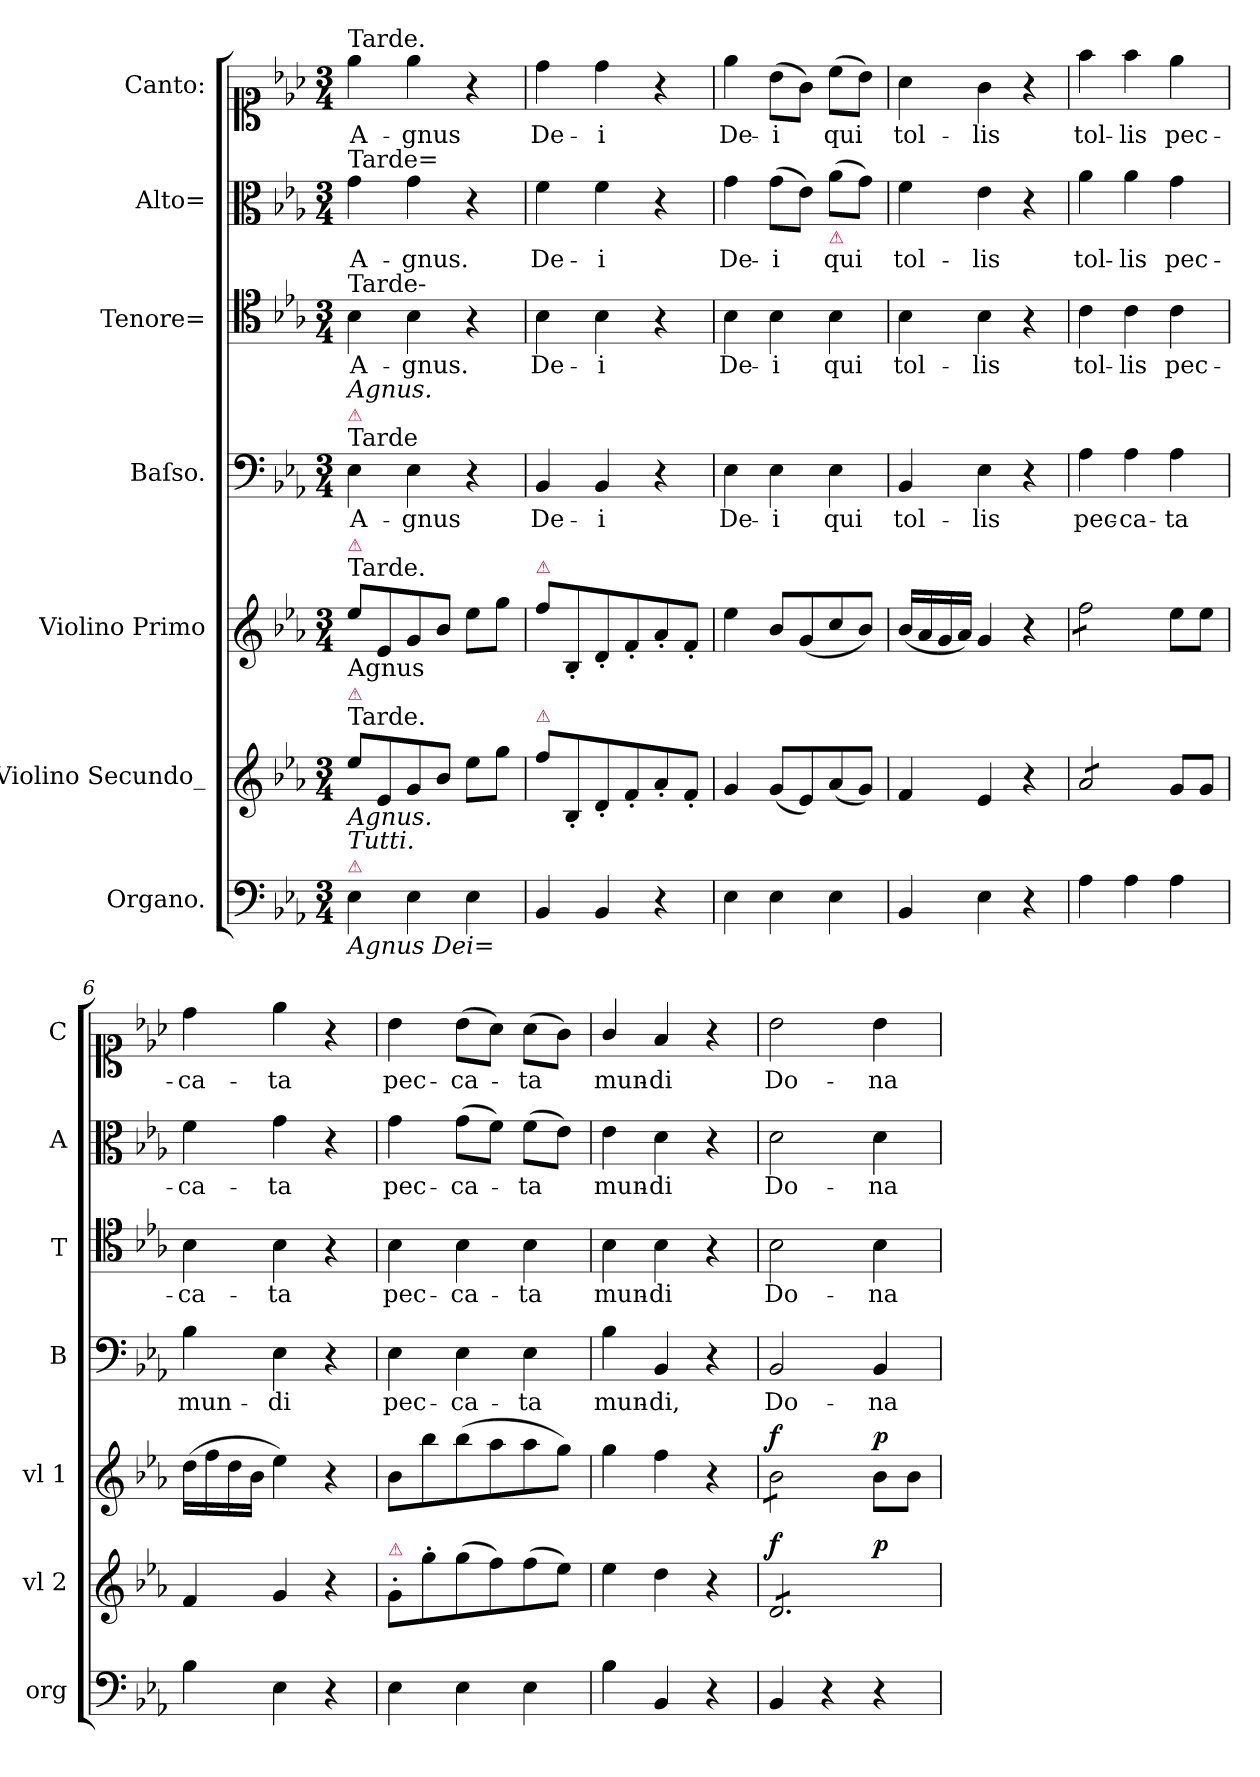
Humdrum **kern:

**kern	**kern	**dynam	**kern	**dynam	**kern	**text	**kern	**text	**kern	**text	**kern	**text
*part7	*part6	*part6	*part5	*part5	*part4	*part4	*part3	*part3	*part2	*part2	*part1	*part1
*staff7	*staff6	*staff6	*staff5	*staff5	*staff4	*staff4	*staff3	*staff3	*staff2	*staff2	*staff1	*staff1
*I"Organo.	*I"Violino Secundo_	*	*I"Violino Primo	*	*I"Baſso.	*	*I"Tenore=	*	*I"Alto=	*	*I"Canto:	*
*I'org	*I'vl 2	*	*I'vl 1	*	*I'B	*	*I'T	*	*I'A	*	*I'C	*
*clefF4	*clefG2	*	*clefG2	*	*clefF4	*	*clefC4	*	*clefC3	*	*clefC1	*
*k[b-e-a-]	*k[b-e-a-]	*	*k[b-e-a-]	*	*k[b-e-a-]	*	*k[b-e-a-]	*	*k[b-e-a-]	*	*k[b-e-a-]	*
*E-:	*E-:	*	*E-:	*	*E-:	*	*E-:	*	*E-:	*	*E-:	*
*M3/4	*M3/4	*	*M3/4	*	*M3/4	*	*M3/4	*	*M3/4	*	*M3/4	*
=1	=1	=1	=1	=1	=1	=1	=1	=1	=1	=1	=1	=1
!	!	!	!	!	!	!	!	!	!	!	!LO:TX:a:t=Tarde.	!
!	!	!	!	!	!	!	!	!	!LO:TX:a:t=Tarde=	!	!	!
!	!	!	!	!	!	!	!LO:TX:a:t=Tarde-	!	!	!	!	!
!	!	!	!	!	!LO:TX:a:t=Tarde	!	!	!	!	!	!	!
!	!	!	!	!	!LO:TX:a:color=crimson:t=⚠	!	!	!	!	!	!	!
!	!	!	!	!	!LO:TX:a:i:t=Agnus.	!	!	!	!	!	!	!
!	!	!	!LO:TX:b:t=Agnus	!	!	!	!	!	!	!	!	!
!	!	!	!LO:TX:a:t=Tarde.	!	!	!	!	!	!	!	!	!
!	!	!	!LO:TX:a:color=crimson:t=⚠	!	!	!	!	!	!	!	!	!
!	!LO:TX:b:i:t=Agnus.	!	!	!	!	!	!	!	!	!	!	!
!	!LO:TX:a:t=Tarde.	!	!	!	!	!	!	!	!	!	!	!
!	!LO:TX:a:color=crimson:t=⚠	!	!	!	!	!	!	!	!	!	!	!
!LO:TX:a:color=crimson:t=⚠	!	!	!	!	!	!	!	!	!	!	!	!
!LO:TX:b:i:t=Agnus Dei=	!	!	!	!	!	!	!	!	!	!	!	!
!LO:TX:a:i:t=Tutti.	!	!	!	!	!	!	!	!	!	!	!	!
4E-\	8ee-\L	.	8ee-\L	.	4E-\	A-	4B-\	A-	4g\	A-	4ee-\	A-
.	8e-/	.	8e-/	.	.	.	.	.	.	.	.	.
4E-\	8g/	.	8g/	.	4E-\	-gnus	4B-\	-gnus.	4g\	-gnus.	4ee-\	-gnus
.	8b-/J	.	8b-/J	.	.	.	.	.	.	.	.	.
4E-\	8ee-\L	.	8ee-\L	.	4r	.	4r	.	4r	.	4r	.
.	8gg\J	.	8gg\J	.	.	.	.	.	.	.	.	.
=2	=2	=2	=2	=2	=2	=2	=2	=2	=2	=2	=2	=2
!	!	!	!LO:TX:a:color=crimson:t=⚠	!	!	!	!	!	!	!	!	!
!	!LO:TX:a:color=crimson:t=⚠	!	!	!	!	!	!	!	!	!	!	!
4BB-/	8ff\L	.	8ff\L	.	4BB-/	De-	4B-\	De-	4f\	De-	4dd\	De-
.	8B-'/	.	8B-'/	.	.	.	.	.	.	.	.	.
4BB-/	8d'/	.	8d'/	.	4BB-/	-i	4B-\	-i	4f\	-i	4dd\	-i
.	8f'/	.	8f'/	.	.	.	.	.	.	.	.	.
4r	8a-'/	.	8a-'/	.	4r	.	4r	.	4r	.	4r	.
.	8f'/J	.	8f'/J	.	.	.	.	.	.	.	.	.
=3	=3	=3	=3	=3	=3	=3	=3	=3	=3	=3	=3	=3
4E-\	4g/	.	4ee-\	.	4E-\	De-	4B-\	De-	4g\	De-	4ee-\	De-
4E-\	(8g/L	.	8b-/L	.	4E-\	-i	4B-\	-i	(8g\L	-i	(8b-\L	-i
.	8e-/)	.	(8g/	.	.	.	.	.	8e-\J)	.	8g\J)	.
!	!	!	!	!	!	!	!	!	!LO:TX:b:color=crimson:t=⚠	!	!	!
4E-\	(8a-/	.	8cc/	.	4E-\	qui	4B-\	qui	(8a-\L	qui	(8cc\L	qui
.	8g/J)	.	8b-/J)	.	.	.	.	.	8g\J)	.	8b-\J)	.
=4	=4	=4	=4	=4	=4	=4	=4	=4	=4	=4	=4	=4
4BB-/	4f/	.	(16b-/LL	.	4BB-/	tol-	4B-\	tol-	4f\	tol-	4a-\	tol-
.	.	.	16a-/	.	.	.	.	.	.	.	.	.
.	.	.	16g/	.	.	.	.	.	.	.	.	.
.	.	.	16a-/JJ)	.	.	.	.	.	.	.	.	.
4E-\	4e-/	.	4g/	.	4E-\	-lis	4B-\	-lis	4e-\	-lis	4g\	-lis
4r	4r	.	4r	.	4r	.	4r	.	4r	.	4r	.
=5	=5	=5	=5	=5	=5	=5	=5	=5	=5	=5	=5	=5
*	*tremolo	*	*	*	*	*	*	*	*	*	*	*
*	*	*	*tremolo	*	*	*	*	*	*	*	*	*
4A-\	8a-/L	.	8ff\L	.	4A-\	pec-	4c\	tol-	4a-\	tol-	4ff\	tol-
.	8a-/	.	8ff\	.	.	.	.	.	.	.	.	.
4A-\	8a-/	.	8ff\	.	4A-\	-ca-	4c\	-lis	4a-\	-lis	4ff\	-lis
.	8a-/J	.	8ff\J	.	.	.	.	.	.	.	.	.
*	*	*	*Xtremolo	*	*	*	*	*	*	*	*	*
*	*Xtremolo	*	*	*	*	*	*	*	*	*	*	*
4A-\	8g/L	.	8ee-\L	.	4A-\	-ta	4c\	pec-	4g\	pec-	4ee-\	pec-
.	8g/J	.	8ee-\J	.	.	.	.	.	.	.	.	.
=6	=6	=6	=6	=6	=6	=6	=6	=6	=6	=6	=6	=6
4B-\	4f/	.	(16dd\LL	.	4B-\	mun-	4B-\	-ca-	4f\	-ca-	4dd\	-ca-
.	.	.	16ff\	.	.	.	.	.	.	.	.	.
.	.	.	16dd\	.	.	.	.	.	.	.	.	.
.	.	.	16b-\JJ	.	.	.	.	.	.	.	.	.
4E-\	4g/	.	4ee-\)	.	4E-\	-di	4B-\	-ta	4g\	-ta	4ee-\	-ta
4r	4r	.	4r	.	4r	.	4r	.	4r	.	4r	.
=7	=7	=7	=7	=7	=7	=7	=7	=7	=7	=7	=7	=7
!	!LO:TX:a:color=crimson:t=⚠	!	!	!	!	!	!	!	!	!	!	!
4E-\	8g'/L	.	8b-\L	.	4E-\	pec-	4B-\	pec-	4g\	pec-	4b-\	pec-
.	8gg'\	.	8bb-\	.	.	.	.	.	.	.	.	.
4E-\	(8gg\	.	(8bb-\	.	4E-\	-ca-	4B-\	-ca-	(8g\L	-ca-	(8b-\L	-ca-
.	8ff\)	.	8aa-\	.	.	.	.	.	8f\J)	.	8a-\J)	.
4E-\	(8ff\	.	8aa-\	.	4E-\	-ta	4B-\	-ta	(8f\L	-ta	(8a-\L	-ta
.	8ee-\J)	.	8gg\J)	.	.	.	.	.	8e-\J)	.	8g\J)	.
=8	=8	=8	=8	=8	=8	=8	=8	=8	=8	=8	=8	=8
4B-\	4ee-\	.	4gg\	.	4B-\	mun-	4B-\	mun-	4e-\	mun-	4g/	mun-
4BB-/	4dd\	.	4ff\	.	4BB-/	-di,	4B-\	-di	4d\	-di	4f/	-di
4r	4r	.	4r	.	4r	.	4r	.	4r	.	4r	.
=9	=9	=9	=9	=9	=9	=9	=9	=9	=9	=9	=9	=9
!	!	!LO:DY:a	!	!LO:DY:a	!	!	!	!	!	!	!	!
*	*^	*	*	*	*	*	*	*	*	*	*	*
*	*tremolo	*	*	*	*	*	*	*	*	*	*	*	*
*	*	*	*	*tremolo	*	*	*	*	*	*	*	*	*
4BB-/	8d/L	2ryy	f	8b-\L	f	2BB-/	Do-	2B-\	Do-	2d\	Do-	2b-\	Do-
.	8d/	.	.	8b-\	.	.	.	.	.	.	.	.	.
4r	8d/	.	.	8b-\	.	.	.	.	.	.	.	.	.
.	8d/	.	.	8b-\J	.	.	.	.	.	.	.	.	.
*	*	*	*	*Xtremolo	*	*	*	*	*	*	*	*	*
!	!	!	!LO:DY:a	!	!LO:DY:a	!	!	!	!	!	!	!	!
4r	8d/	4ryy	p	8b-\L	p	4BB-/	-na	4B-\	-na	4d\	-na	4b-\	-na
.	8d/J	.	.	8b-\J	.	.	.	.	.	.	.	.	.
*	*Xtremolo	*	*	*	*	*	*	*	*	*	*	*	*
*	*v	*v	*	*	*	*	*	*	*	*	*	*	*
=	=	=	=	=	=	=	=	=	=	=	=	=
*-	*-	*-	*-	*-	*-	*-	*-	*-	*-	*-	*-	*-
